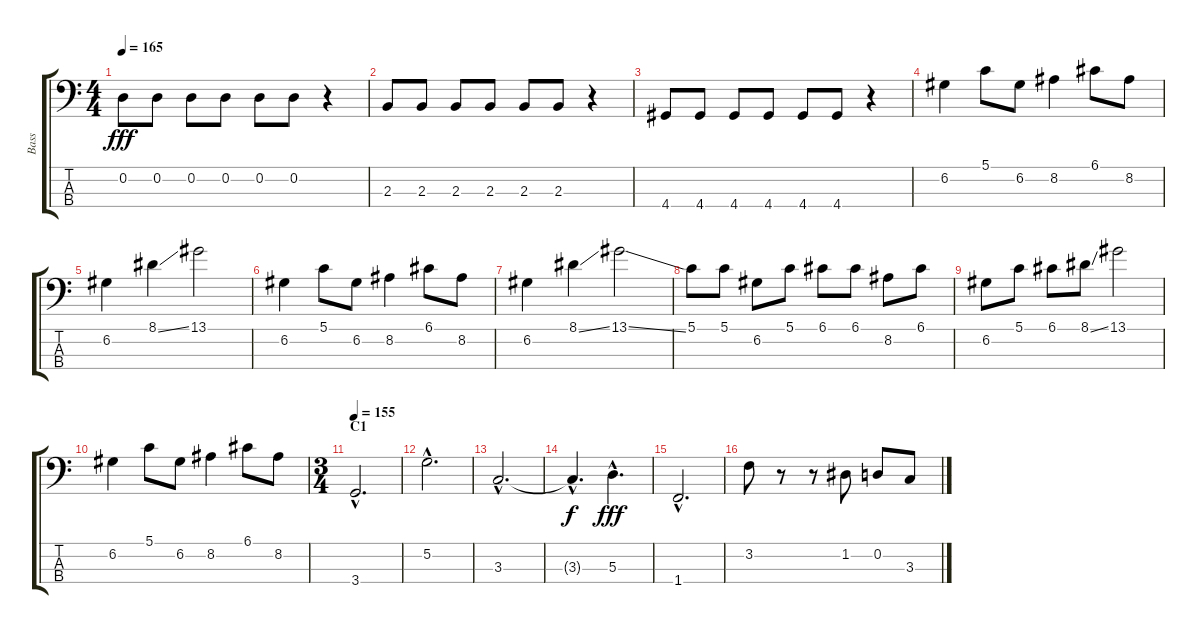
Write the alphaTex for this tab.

\track ("Bass" "Bass") {instrument electricbassfinger}
\staff {score tabs}
\tuning (G2 D2 A1 E1) {hide}
\ts (4 4)
\tempo 165
\clef f4
\ks c
0.2.8{dy fff} 0.2.8 0.2.8 0.2.8 0.2.8 0.2.8 r.4 |
2.3.8 2.3.8 2.3.8 2.3.8 2.3.8 2.3.8 r.4 |
4.4.8 4.4.8 4.4.8 4.4.8 4.4.8 4.4.8 r.4 |
6.2.4 5.1.8 6.2.8 8.2.4 6.1.8 8.2.8 |
6.2.4 8.1{ss}.4 13.1.2 |
6.2.4 5.1.8 6.2.8 8.2.4 6.1.8 8.2.8 |
6.2.4 8.1{ss}.4 13.1{ss}.2 |
5.1.8 5.1.8 6.2.8 5.1.8 6.1.8 6.1.8 8.2.8 6.1.8 |
6.2.8 5.1.8 6.1.8 8.1{ss}.8 13.1.2 |
6.2.4 5.1.8 6.2.8 8.2.4 6.1.8 8.2.8 |
\ts (3 4)
\section ("" "C1")
\tempo 155
3.4{hac}.2{d} |
5.2{hac}.2{d} |
3.3{hac}.2{d} |
3.3{hac t}.4{d dy f} 5.3{hac}.4{d dy fff} |
1.4{hac}.2{d} |
3.2.8 r.8 r.8 1.2.8 0.2.8 3.3.8
